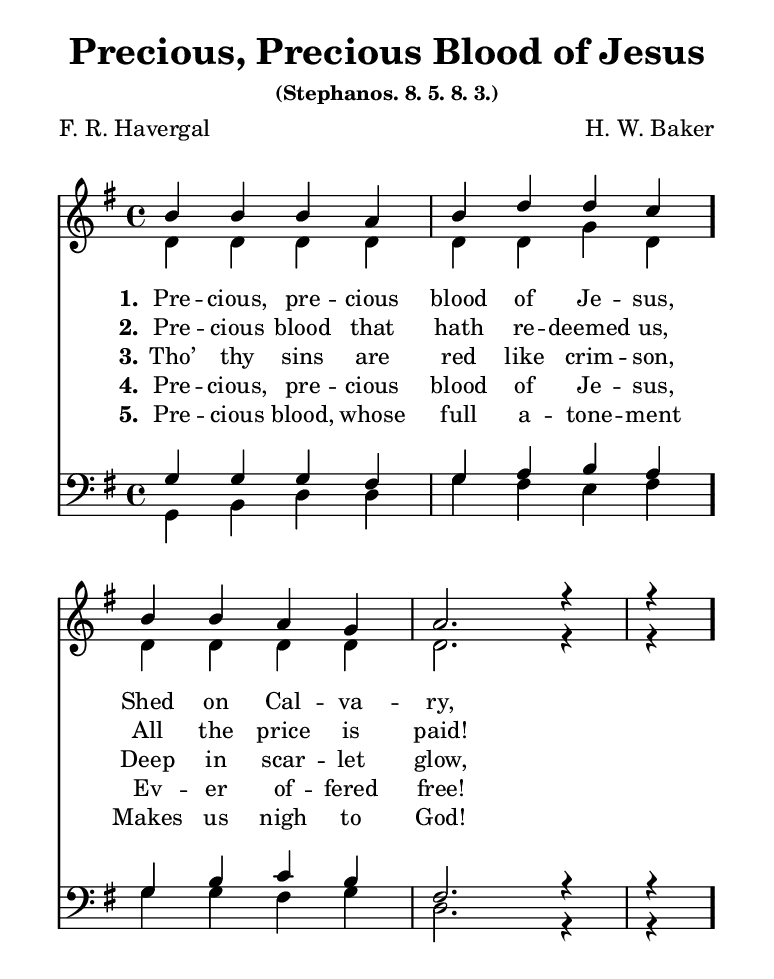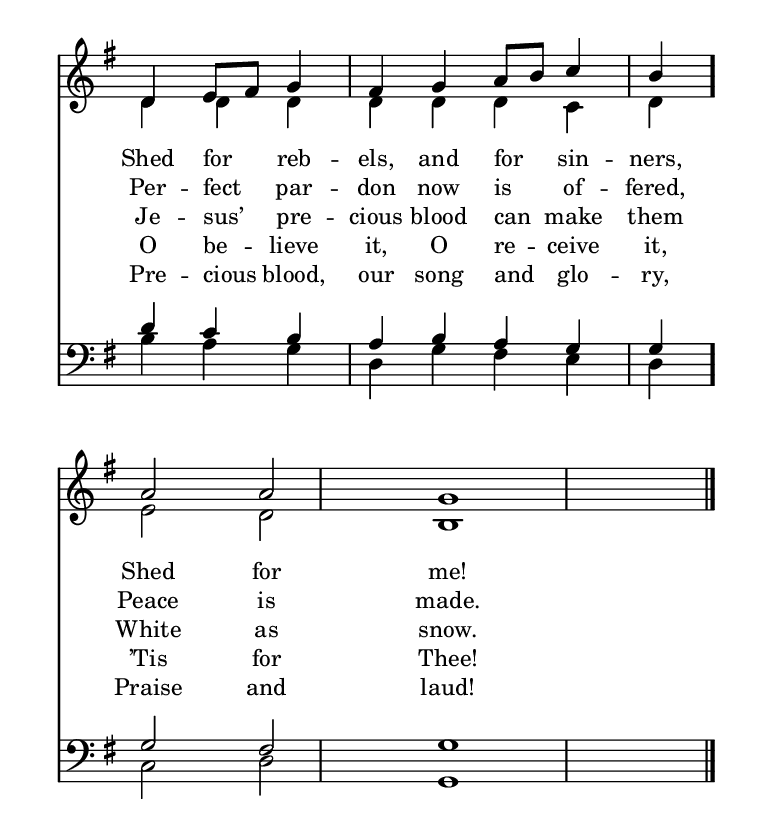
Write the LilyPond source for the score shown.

\include "common/global.ily"
\paper {
  \include "common/paper.ily"
  ragged-bottom = ##t
  ragged-last-bottom = ##t
  systems-per-page = 2
  %page-count = ##f
}

\header{
  title = "Precious, Precious Blood of Jesus"
  subsubtitle = "(Stephanos. 8. 5. 8. 3.)"
  %meter = "8.5.8.3."
  poet = "F. R. Havergal"
  composer = "H. W. Baker"
  %copyright = ""
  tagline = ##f
}

% for fermata in MIDI
ta = { \tempo 4=90 }
tb = { \tempo 4=45 }

patternAA = { c4 }
patternAB = { c4 c8[ c8] c4 c4 }

patternBA = { c4 c4 c4 c4 | c2. r4 }

patternCA = { c2 c2 | c1 }

global = {
  \include "common/overrides.ily"
  \override Staff.TimeSignature.style = #'()
  \time 4/4
  \override Score.MetronomeMark.transparent = ##t % hide all fermata changes too
  \ta
  \key g \major
  %\partial 4
  \autoBeamOff
}

notesSoprano = {
\global
\relative c'' {

  \changePitch \patternAA { b b b a        | b d d c   }
  \changePitch \patternBA { b b a g        | a r       }
  \changePitch \patternAB { d, e fis g fis | g a b c b }
  \changePitch \patternCA { a a            | g         }

  \bar "|."

}
}

notesAlto = {
\global
\relative e' {

  \changePitch \patternAA { d d d d | d d g d }
  \changePitch \patternBA { d d d d | d r     }
  \changePitch \patternAA { d d d d | d d c d }
  \changePitch \patternCA { e d     | b       }

}
}

notesTenor = {
\global
\relative a {

  \changePitch \patternAA { g g g fis | g a b a }
  \changePitch \patternBA { g b c b   | fis r   }
  \changePitch \patternAA { d' c b a  | b a g g }
  \changePitch \patternCA { g fis     | g       }

}
}

notesBass = {
\global
\relative f, {

  \changePitch \patternAA { g b d d   | g fis e fis }
  \changePitch \patternBA { g g fis g | d r         }
  \changePitch \patternAA { b' a g d  | g fis e d   }
  \changePitch \patternCA { c d       | g,          }

}
}

wordsA = \lyricmode {
\set stanza = "1."

Pre -- cious, pre -- cious blood of Je -- sus, \bar "."
Shed on Cal -- va -- ry, \bar "." \break
Shed for reb -- els, and for sin -- ners, \bar "."
Shed for me! \bar "." \break

}

wordsB = \lyricmode {
\set stanza = "2."

Pre -- cious blood that hath re -- deemed us,
All the price is paid!
Per -- fect par -- don now is of -- fered,
Peace is made.

}

wordsC = \lyricmode {
\set stanza = "3."

Tho’ thy sins are red like crim -- son,
Deep in scar -- let glow,
Je -- sus’ pre -- cious blood can make them
White as snow.

}

wordsD = \lyricmode {
\set stanza = "4."

Pre -- cious, pre -- cious blood of Je -- sus,
Ev -- er of -- fered free!
O be -- lieve it, O re -- ceive it,
’Tis for Thee! % XXX the capitalised Thee exists in the original, but is possibly not intended

}

wordsE = \lyricmode {
\set stanza = "5."

Pre -- cious blood, whose full a -- tone -- ment
Makes us nigh to God!
Pre -- cious blood, our song and glo -- ry,
Praise and laud!

}

\score {
  \context ChoirStaff <<
    \context Staff = upper <<
      \set ChoirStaff.systemStartDelimiter = #'SystemStartBar
      \context Voice  = sopranos { \voiceOne << \notesSoprano >> }
      \context Voice  = altos { \voiceTwo << \notesAlto >> }
      \context Lyrics = one   \lyricsto sopranos \wordsA
      \context Lyrics = two   \lyricsto sopranos \wordsB
      \context Lyrics = three \lyricsto sopranos \wordsC
      \context Lyrics = four  \lyricsto sopranos \wordsD
      \context Lyrics = five  \lyricsto sopranos \wordsE
    >>
    \context Staff = men <<
      \clef bass
      \context Voice  = tenors { \voiceOne << \notesTenor >> }
      \context Voice  = basses { \voiceTwo << \notesBass >> }
    >>
  >>
  \layout {
    \include "common/layout.ily"
  }
  \midi{
    \include "common/midi.ily"
  }
}

\version "2.18.0"  % necessary for upgrading to future LilyPond versions.

% vi:set et ts=2 sw=2 ai nocindent syntax=lilypond
